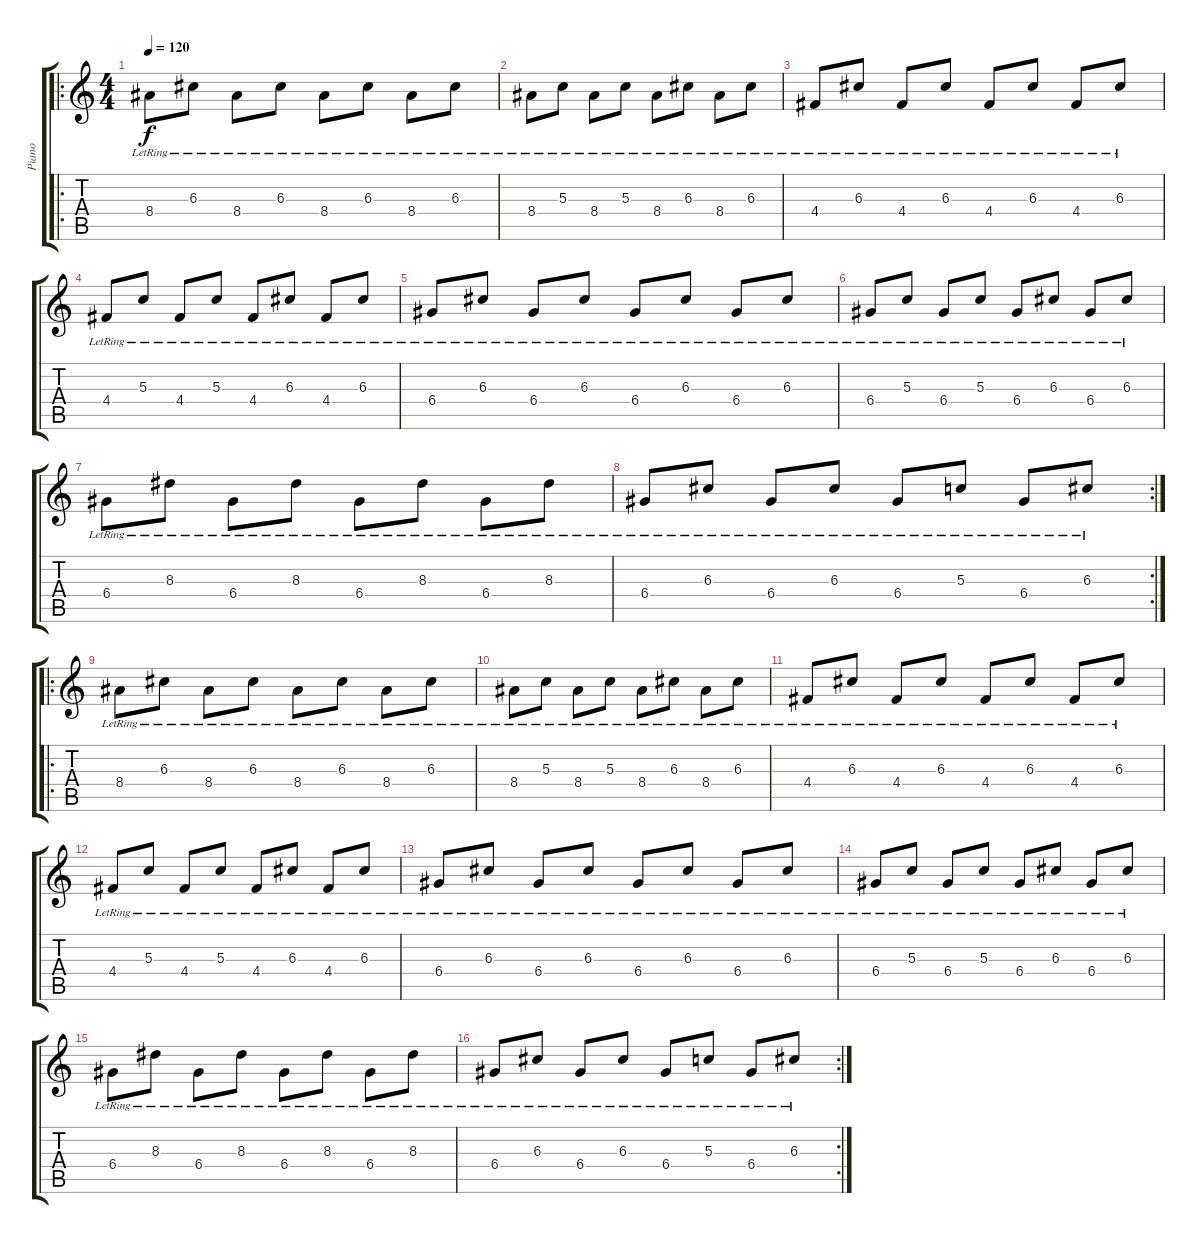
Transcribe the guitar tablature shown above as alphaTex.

\track ("Piano" "Piano") {instrument acousticguitarsteel}
\staff {score tabs}
\tuning (E4 B3 G3 D3 A2 E2) {hide}
\ro
\ts (4 4)
\tempo 120
\clef g2
\ks c
8.4{lr}.8{dy f instrument acousticguitarsteel} 6.3{lr}.8 8.4{lr}.8 6.3{lr}.8 8.4{lr}.8 6.3{lr}.8 8.4{lr}.8 6.3{lr}.8 |
8.4{lr}.8 5.3{lr}.8 8.4{lr}.8 5.3{lr}.8 8.4{lr}.8 6.3{lr}.8 8.4{lr}.8 6.3{lr}.8 |
4.4{lr}.8 6.3{lr}.8 4.4{lr}.8 6.3{lr}.8 4.4{lr}.8 6.3{lr}.8 4.4{lr}.8 6.3{lr}.8 |
4.4{lr}.8 5.3{lr}.8 4.4{lr}.8 5.3{lr}.8 4.4{lr}.8 6.3{lr}.8 4.4{lr}.8 6.3{lr}.8 |
6.4{lr}.8 6.3{lr}.8 6.4{lr}.8 6.3{lr}.8 6.4{lr}.8 6.3{lr}.8 6.4{lr}.8 6.3{lr}.8 |
6.4{lr}.8 5.3{lr}.8 6.4{lr}.8 5.3{lr}.8 6.4{lr}.8 6.3{lr}.8 6.4{lr}.8 6.3{lr}.8 |
6.4{lr}.8 8.3{lr}.8 6.4{lr}.8 8.3{lr}.8 6.4{lr}.8 8.3{lr}.8 6.4{lr}.8 8.3{lr}.8 |
\rc 2
6.4{lr}.8 6.3{lr}.8 6.4{lr}.8 6.3{lr}.8 6.4{lr}.8 5.3{lr}.8 6.4{lr}.8 6.3{lr}.8 |
\ro
8.4{lr}.8 6.3{lr}.8 8.4{lr}.8 6.3{lr}.8 8.4{lr}.8 6.3{lr}.8 8.4{lr}.8 6.3{lr}.8 |
8.4{lr}.8 5.3{lr}.8 8.4{lr}.8 5.3{lr}.8 8.4{lr}.8 6.3{lr}.8 8.4{lr}.8 6.3{lr}.8 |
4.4{lr}.8 6.3{lr}.8 4.4{lr}.8 6.3{lr}.8 4.4{lr}.8 6.3{lr}.8 4.4{lr}.8 6.3{lr}.8 |
4.4{lr}.8 5.3{lr}.8 4.4{lr}.8 5.3{lr}.8 4.4{lr}.8 6.3{lr}.8 4.4{lr}.8 6.3{lr}.8 |
6.4{lr}.8 6.3{lr}.8 6.4{lr}.8 6.3{lr}.8 6.4{lr}.8 6.3{lr}.8 6.4{lr}.8 6.3{lr}.8 |
6.4{lr}.8 5.3{lr}.8 6.4{lr}.8 5.3{lr}.8 6.4{lr}.8 6.3{lr}.8 6.4{lr}.8 6.3{lr}.8 |
6.4{lr}.8 8.3{lr}.8 6.4{lr}.8 8.3{lr}.8 6.4{lr}.8 8.3{lr}.8 6.4{lr}.8 8.3{lr}.8 |
\rc 2
6.4{lr}.8 6.3{lr}.8 6.4{lr}.8 6.3{lr}.8 6.4{lr}.8 5.3{lr}.8 6.4{lr}.8 6.3{lr}.8
